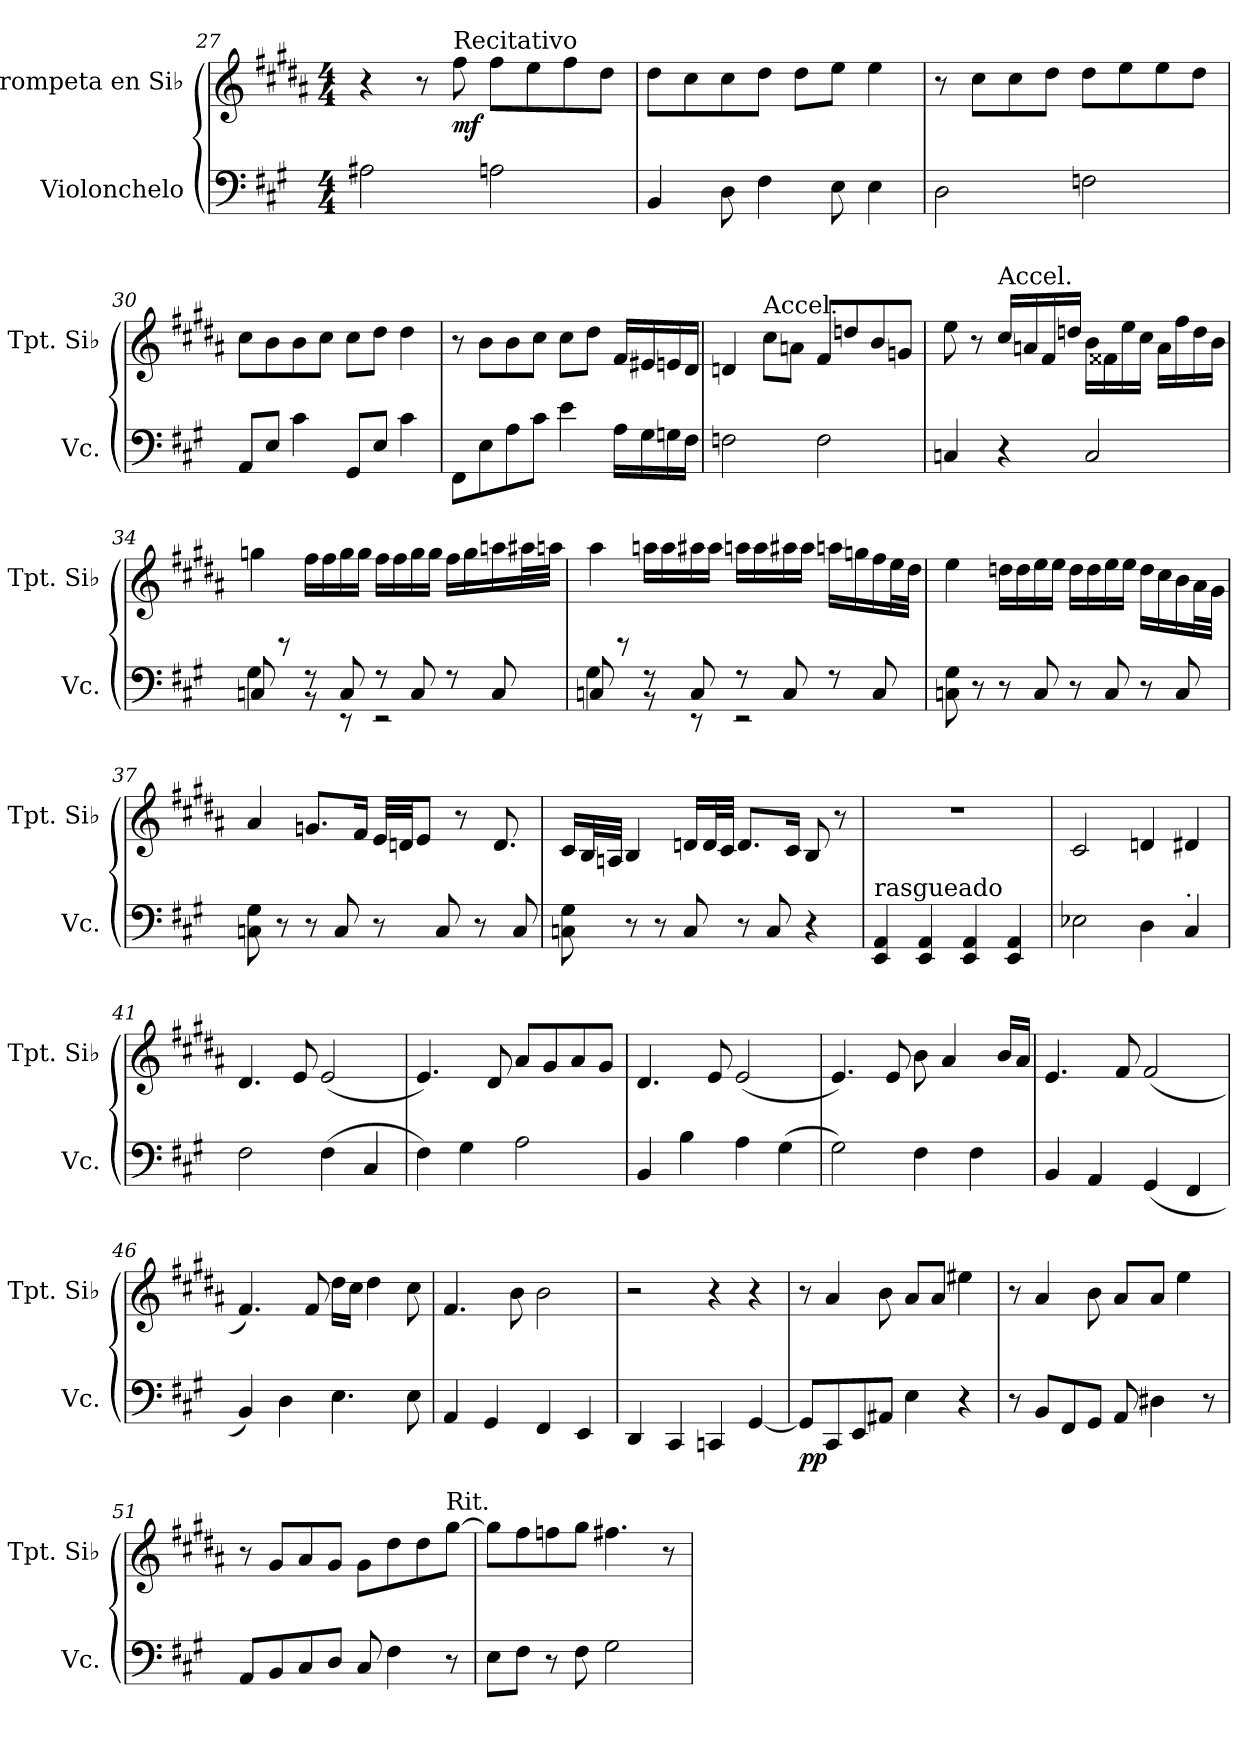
**kern	**dynam	**kern	**dynam
*part2	*part2	*part1	*part1
*staff2	*staff2	*staff1	*staff1
*I"Violonchelo	*	*I"Trompeta en Si♭	*
*I'Vc.	*	*I'Tpt. Si♭	*
*clefF4	*	*clefG2	*
*	*	*ITrd1c2	*
*k[f#c#g#]	*	*k[f#c#g#]	*
*M4/4	*	*M4/4	*
=27	=27	=27	=27
2A#X\	.	4r	.
.	.	8r	.
!	!	!LO:TX:a:t=Recitativo	!
!	!	!	!LO:DY:b
.	.	8ee\	mf
2An\	.	8ee\L	.
.	.	8dd\	.
.	.	8ee\	.
.	.	8cc#\J	.
=28	=28	=28	=28
4BB/	.	8cc#\L	.
.	.	8b\	.
8D\	.	8b\	.
4F#\	.	8cc#\J	.
.	.	8cc#\L	.
8E\	.	8dd\J	.
4E\	.	4dd\	.
=29	=29	=29	=29
2D\	.	8r	.
.	.	8b\L	.
.	.	8b\	.
.	.	8cc#\J	.
2Fn\	.	8cc#\L	.
.	.	8dd\	.
.	.	8dd\	.
.	.	8cc#\J	.
!!LO:LB:g=z
=30	=30	=30	=30
8AA/L	.	8b\L	.
8E/J	.	8a\	.
4c#\	.	8a\	.
.	.	8b\J	.
8GG#/L	.	8b\L	.
8E/J	.	8cc#\J	.
4c#\	.	4cc#\	.
=31	=31	=31	=31
8FF#\L	.	8r	.
8E\	.	8a\L	.
8A\	.	8a\	.
8c#\J	.	8b\J	.
4e\	.	8b\L	.
.	.	8cc#\J	.
16A\LL	.	16e/LL	.
16G#\	.	16d#X/	.
16Gn\	.	16dn/	.
16F#\JJ	.	16c#/JJ	.
=32	=32	=32	=32
2Fn\	.	4cn/	.
*	*	*MM95	*
!	!	!LO:TX:a:t=Accel.	!
.	.	8b\L	.
.	.	8gn\J	.
2F\	.	8e/L	.
.	.	8ccn/	.
.	.	8a/	.
.	.	8fn/J	.
=33	=33	=33	=33
4Cn/	.	8dd\	.
.	.	8r	.
!	!	!LO:TX:a:t=Accel.	!
4r	.	16b/LL	.
.	.	16gn/	.
.	.	16e/	.
.	.	16ccn/JJ	.
2C/	.	16a\LL	.
.	.	16e#X\	.
.	.	16dd\	.
.	.	16b\JJ	.
.	.	16g\LL	.
.	.	16ee\	.
.	.	16cc\	.
.	.	16a\JJ	.
=34	=34	=34	=34
*	*	*MM75	*
*^	*	*	*
8Cn/	4G#\	.	4ffn\	.
8r	.	.	.	.
8r	8r	.	16ee\LL	.
.	.	.	16ee\	.
8C/	8r	.	16ff\	.
.	.	.	16ff\JJ	.
8r	2r	.	16ee\LL	.
.	.	.	16ee\	.
8C/	.	.	16ff\	.
.	.	.	16ff\JJ	.
8r	.	.	16ee\LL	.
.	.	.	16ff\	.
8C/	.	.	16ggn\	.
.	.	.	32gg#X\L	.
.	.	.	32ggn\JJJ	.
!!LO:LB:g=z
=35	=35	=35	=35	=35
8Cn/	4G#\	.	4gg#\	.
8r	.	.	.	.
8r	8r	.	16ggn\LL	.
.	.	.	16gg\	.
8C/	8r	.	16gg#X\	.
.	.	.	16gg#\JJ	.
8r	2r	.	16ggn\LL	.
.	.	.	16gg\	.
8C/	.	.	16gg#X\	.
.	.	.	16gg#\JJ	.
8r	.	.	16ggn\LL	.
.	.	.	16ffn\	.
8C/	.	.	16ee\	.
.	.	.	32dd\L	.
.	.	.	32cc#\JJJ	.
*v	*v	*	*	*
=36	=36	=36	=36
8Cn\ 8G#\	.	4dd\	.
8r	.	.	.
8r	.	16ccn\LL	.
.	.	16cc\	.
8C/	.	16dd\	.
.	.	16dd\JJ	.
8r	.	16cc\LL	.
.	.	16cc\	.
8C/	.	16dd\	.
.	.	16dd\JJ	.
8r	.	16cc\LL	.
.	.	16b\	.
8C/	.	16a\	.
.	.	32g#\L	.
.	.	32f#\JJJ	.
=37	=37	=37	=37
8Cn\ 8G#\	.	4g#/	.
8r	.	.	.
8r	.	8.fn/L	.
8C/	.	.	.
.	.	16e/Jk	.
8r	.	32d/LLL	.
.	.	32cn/JJ	.
.	.	8d/J	.
8C/	.	.	.
.	.	8r	.
8r	.	.	.
.	.	8.c/	.
8C/	.	.	.
=38	=38	=38	=38
8Cn\ 8G#\	.	16B/LL	.
.	.	32A/L	.
.	.	32Gn/JJJ	.
8r	.	4A/	.
8r	.	.	.
8C/	.	16cn/LL	.
.	.	32c/L	.
.	.	32B/JJJ	.
8r	.	8.c/L	.
8C/	.	.	.
.	.	16B/Jk	.
4r	.	8A/	.
.	.	8r	.
!!LO:LB:g=z
=39	=39	=39	=39
!LO:TX:a:t=rasgueado	!	!	!
4EE/ 4AA/	.	1r	.
4EE/ 4AA/	.	.	.
4EE/ 4AA/	.	.	.
4EE/ 4AA/	.	.	.
=40	=40	=40	=40
2E-X\	.	2B/	.
4D\	.	4cn/	.
!LO:TX:a:t=.	!	!	!
4C#/	.	4c#X/	.
=41	=41	=41	=41
2F#\	.	4.c#/	.
.	.	8d/	.
(4F#\	.	(2d/	.
4C#/	.	.	.
=42	=42	=42	=42
4F#\)	.	4.d/)	.
4G#\	.	.	.
.	.	8c#/	.
2A\	.	8g#/L	.
.	.	8f#/	.
.	.	8g#/	.
.	.	8f#/J	.
=43	=43	=43	=43
4BB/	.	4.c#/	.
4B\	.	.	.
.	.	8d/	.
4A\	.	(2d/	.
(4G#\	.	.	.
=44	=44	=44	=44
2G#\)	.	4.d/)	.
.	.	8d/	.
4F#\	.	8a\	.
.	.	4g#/	.
4F#\	.	.	.
.	.	16a/LL	.
.	.	16g#/JJ	.
=45	=45	=45	=45
4BB/	.	4.d/	.
4AA/	.	.	.
.	.	8e/	.
(4GG#/	.	(2e/	.
4FF#/	.	.	.
=46	=46	=46	=46
4BB/)	.	4.e/)	.
4D\	.	.	.
.	.	8e/	.
4.E\	.	16cc#\LL	.
.	.	16b\JJ	.
.	.	4cc#\	.
8E\	.	8b\	.
=47	=47	=47	=47
4AA/	.	4.e/	.
4GG#/	.	.	.
.	.	8a\	.
4FF#/	.	2a\	.
4EE/	.	.	.
!!LO:PB:g=z
=48	=48	=48	=48
4DD/	.	2r	.
4CC#/	.	.	.
4CCn/	.	4r	.
[4GG#/	.	4r	.
=49	=49	=49	=49
!	!LO:DY:b	!	!
8GG#/L]	pp	8r	.
8CC#/	.	4g#/	.
8EE/	.	.	.
8AA#X/J	.	8a\	.
4E\	.	8g#/L	.
.	.	8g#/J	.
4r	.	4dd#X\	.
=50	=50	=50	=50
8r	.	8r	.
8BB/L	.	4g#/	.
8FF#/	.	.	.
8GG#/J	.	8a\	.
8AA/	.	8g#/L	.
4D#X\	.	8g#/J	.
.	.	4dd\	.
8r	.	.	.
=51	=51	=51	=51
8AA/L	.	8r	.
8BB/	.	8f#/L	.
8C#/	.	8g#/	.
8D/J	.	8f#/J	.
8C#/	.	8f#\L	.
4F#\	.	8cc#\	.
.	.	8cc#\	.
!	!	!LO:TX:a:t=Rit.	!
8r	.	[8ff#\J	.
=52	=52	=52	=52
8E\L	.	8ff#\L]	.
8F#\J	.	8ee\	.
8r	.	8ee-X\	.
8F#\	.	8ff#\J	.
2G#\	.	4.een\	.
.	.	8r	.
=	=	=	=
*-	*-	*-	*-
